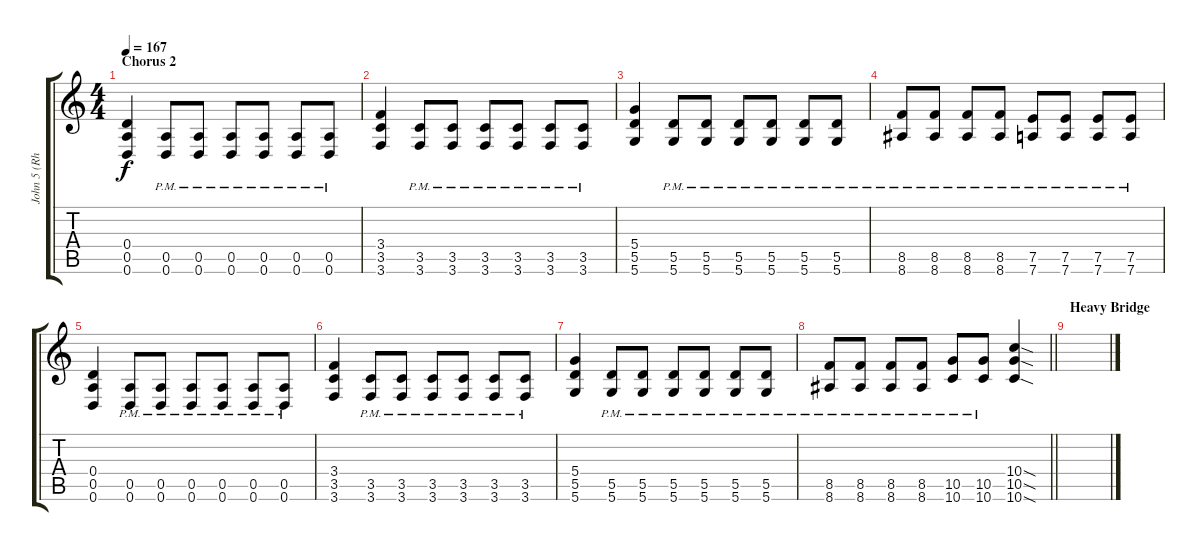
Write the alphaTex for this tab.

\track ("John 5 (Rhythm)" "John 5 (Rh") {instrument distortionguitar}
\staff {score tabs}
\tuning (E4 B3 G3 D3 A2 D2) {hide}
\ts (4 4)
\section ("" "Chorus 2")
\tempo 167
\clef g2
\ks c
(0.4 0.5 0.6).4{dy f balance 8} (0.5{pm} 0.6{pm}).8 (0.5{pm} 0.6{pm}).8 (0.5{pm} 0.6{pm}).8 (0.5{pm} 0.6{pm}).8 (0.5{pm} 0.6{pm}).8 (0.5{pm} 0.6{pm}).8 |
(3.4 3.5 3.6).4 (3.5{pm} 3.6{pm}).8 (3.5{pm} 3.6{pm}).8 (3.5{pm} 3.6{pm}).8 (3.5{pm} 3.6{pm}).8 (3.5{pm} 3.6{pm}).8 (3.5{pm} 3.6{pm}).8 |
(5.4 5.5 5.6).4 (5.5{pm} 5.6{pm}).8 (5.5{pm} 5.6{pm}).8 (5.5{pm} 5.6{pm}).8 (5.5{pm} 5.6{pm}).8 (5.5{pm} 5.6{pm}).8 (5.5{pm} 5.6{pm}).8 |
(8.5{pm} 8.6{pm}).8 (8.5{pm} 8.6{pm}).8 (8.5{pm} 8.6{pm}).8 (8.5{pm} 8.6{pm}).8 (7.5{pm} 7.6{pm}).8 (7.5{pm} 7.6{pm}).8 (7.5{pm} 7.6{pm}).8 (7.5{pm} 7.6{pm}).8 |
(0.4 0.5 0.6).4 (0.5{pm} 0.6{pm}).8 (0.5{pm} 0.6{pm}).8 (0.5{pm} 0.6{pm}).8 (0.5{pm} 0.6{pm}).8 (0.5{pm} 0.6{pm}).8 (0.5{pm} 0.6{pm}).8 |
(3.4 3.5 3.6).4 (3.5{pm} 3.6{pm}).8 (3.5{pm} 3.6{pm}).8 (3.5{pm} 3.6{pm}).8 (3.5{pm} 3.6{pm}).8 (3.5{pm} 3.6{pm}).8 (3.5{pm} 3.6{pm}).8 |
(5.4 5.5 5.6).4 (5.5{pm} 5.6{pm}).8 (5.5{pm} 5.6{pm}).8 (5.5{pm} 5.6{pm}).8 (5.5{pm} 5.6{pm}).8 (5.5{pm} 5.6{pm}).8 (5.5{pm} 5.6{pm}).8 |
\barLineRight lightlight
(8.5{pm} 8.6{pm}).8 (8.5{pm} 8.6{pm}).8 (8.5{pm} 8.6{pm}).8 (8.5{pm} 8.6{pm}).8 (10.5{pm} 10.6{pm}).8 (10.5{pm} 10.6{pm}).8 (10.4{sod} 10.5{sod} 10.6{sod}).4 |
\section ("" "Heavy Bridge")
